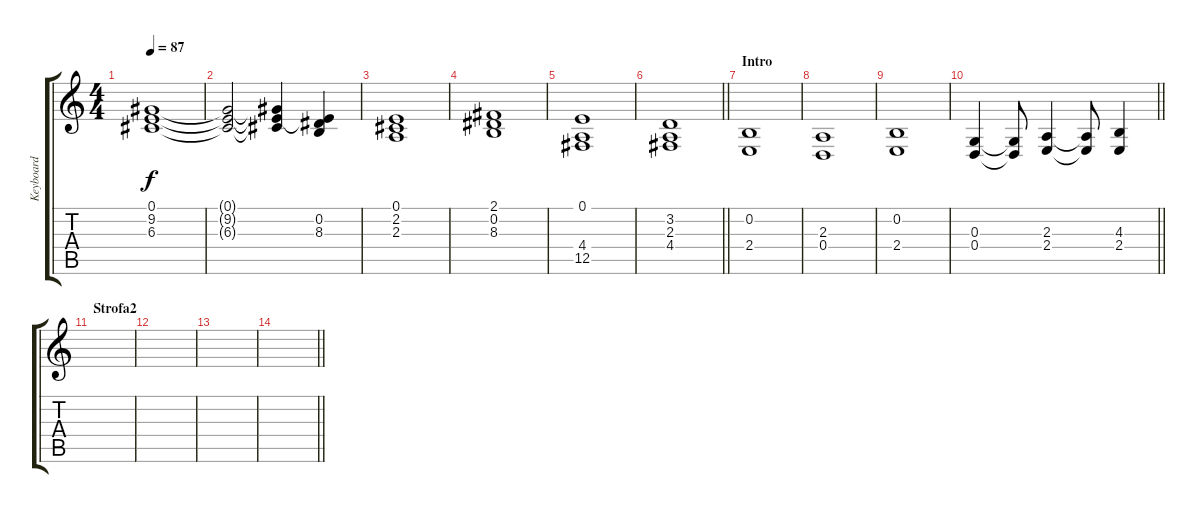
\track ("Keyboard" "Keyboard") {instrument synthstrings1}
\staff {score tabs}
\tuning (E4 B3 G3 D3 A2 E2) {hide}
\ts (4 4)
\tempo 87
\clef g2
\ks c
(0.1 9.2 6.3).1{dy f} |
(0.1{t} 9.2{t} 6.3{t}).2 (0.1{t} 9.2{t} 6.3{t}).4 (0.1{t} 0.2 8.3).4 |
(0.1 2.2 2.3).1 |
(2.1 0.2 8.3).1 |
(0.1 4.4 12.5).1 |
\barLineRight lightlight
(3.2 2.3 4.4).1 |
\section ("" "Intro")
(0.2 2.4).1 |
(2.3 0.4).1 |
(0.2 2.4).1 |
\barLineRight lightlight
(0.3 0.4).4 (0.3{t} 0.4{t}).8 (2.3 2.4).4 (2.3{t} 2.4{t}).8 (4.3 2.4).4 |
\section ("" "Strofa2")
|
|
|
\barLineRight lightlight
